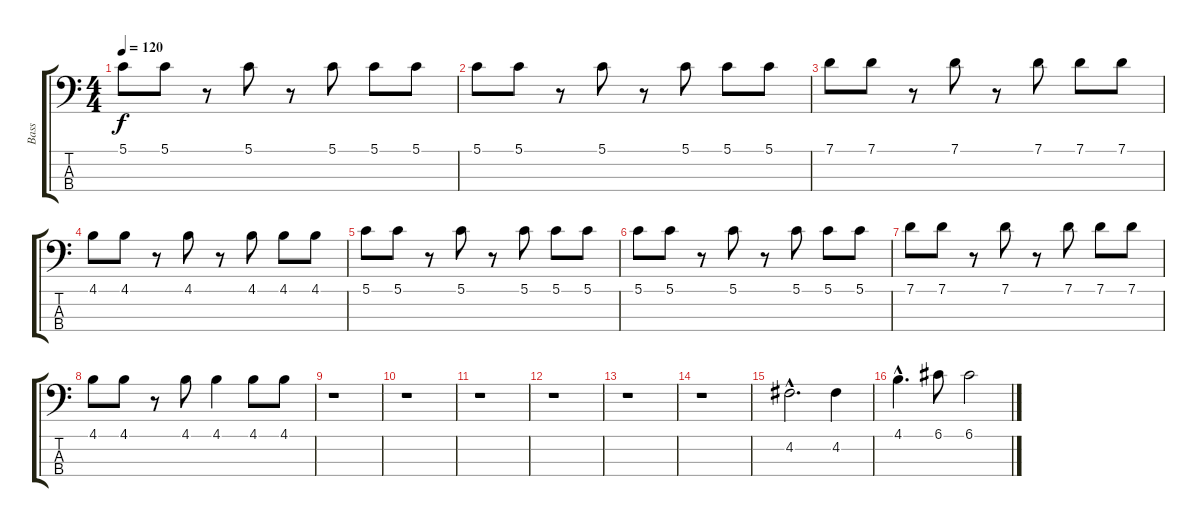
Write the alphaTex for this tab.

\track ("Bass" "Bass") {instrument electricbasspick}
\staff {score tabs}
\tuning (G2 D2 A1 E1) {hide}
\ts (4 4)
\tempo 120
\clef f4
\ks c
5.1.8{dy f} 5.1.8 r.8 5.1.8 r.8 5.1.8 5.1.8 5.1.8 |
5.1.8 5.1.8 r.8 5.1.8 r.8 5.1.8 5.1.8 5.1.8 |
7.1.8 7.1.8 r.8 7.1.8 r.8 7.1.8 7.1.8 7.1.8 |
4.1.8 4.1.8 r.8 4.1.8 r.8 4.1.8 4.1.8 4.1.8 |
5.1.8 5.1.8 r.8 5.1.8 r.8 5.1.8 5.1.8 5.1.8 |
5.1.8 5.1.8 r.8 5.1.8 r.8 5.1.8 5.1.8 5.1.8 |
7.1.8 7.1.8 r.8 7.1.8 r.8 7.1.8 7.1.8 7.1.8 |
4.1.8 4.1.8 r.8 4.1.8 4.1.4 4.1.8 4.1.8 |
r.1 |
r.1 |
r.1 |
r.1 |
r.1 |
r.1 |
4.2{hac}.2{d} 4.2.4 |
4.1{hac}.4{d} 6.1.8 6.1.2
